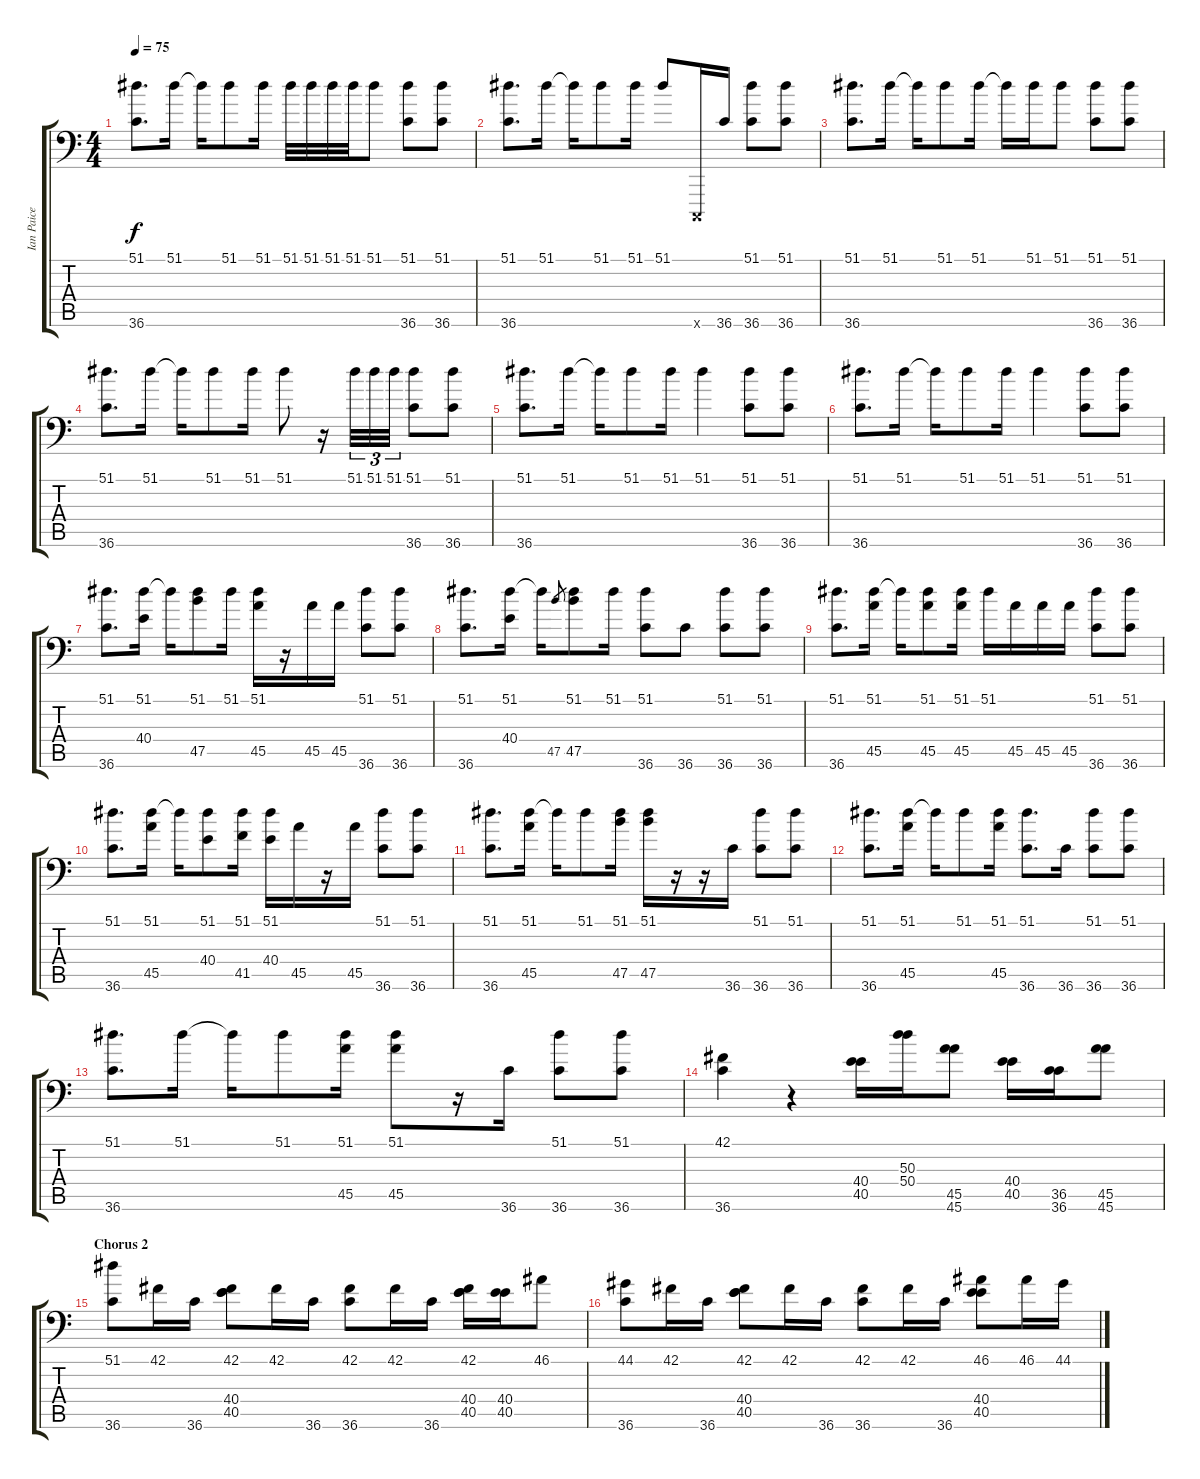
\track ("Ian Paice" "Ian Paice") {instrument acousticgrandpiano}
\staff {score tabs}
\tuning (C-1 C-1 C-1 C-1 C-1 C-1) {hide}
\ts (4 4)
\tempo 75
\clef f4
\ks c
(51.1 36.6).8{d dy f} 51.1.16 51.1{t}.16 51.1.8 51.1.16 51.1.32 51.1.32 51.1.32 51.1.32 51.1.8 (51.1 36.6).8 (51.1 36.6).8 |
(51.1 36.6).8{d} 51.1.16 51.1{t}.16 51.1.8 51.1.16 51.1.8 0.6{x}.16 36.6.16 (51.1 36.6).8 (51.1 36.6).8 |
(51.1 36.6).8{d} 51.1.16 51.1{t}.16 51.1.8 51.1.16 51.1{t}.16 51.1.16 51.1.8 (51.1 36.6).8 (51.1 36.6).8 |
(51.1 36.6).8{d} 51.1.16 51.1{t}.16 51.1.8 51.1.16 51.1.8 r.16 51.1.32{tu (3 2)} 51.1.32{tu (3 2)} 51.1.32{tu (3 2)} (51.1 36.6).8 (51.1 36.6).8 |
(51.1 36.6).8{d} 51.1.16 51.1{t}.16 51.1.8 51.1.16 51.1.4 (51.1 36.6).8 (51.1 36.6).8 |
(51.1 36.6).8{d} 51.1.16 51.1{t}.16 51.1.8 51.1.16 51.1.4 (51.1 36.6).8 (51.1 36.6).8 |
(51.1 36.6).8{d} (51.1 40.4).16 51.1{t}.16 (51.1 47.5).8 51.1.16 (51.1 45.5).16 r.16 45.5.16 45.5.16 (51.1 36.6).8 (51.1 36.6).8 |
(51.1 36.6).8{d} (51.1 40.4).16 51.1{t}.16 47.5.8{gr} (51.1 47.5).8 51.1.16 (51.1 36.6).8 36.6.8 (51.1 36.6).8 (51.1 36.6).8 |
(51.1 36.6).8{d} (51.1 45.5).16 51.1{t}.16 (51.1 45.5).8 (51.1 45.5).16 51.1.16 45.5.16 45.5.16 45.5.16 (51.1 36.6).8 (51.1 36.6).8 |
(51.1 36.6).8{d} (51.1 45.5).16 51.1{t}.16 (51.1 40.4).8 (51.1 41.5).16 (51.1 40.4).16 45.5.16 r.16 45.5.16 (51.1 36.6).8 (51.1 36.6).8 |
(51.1 36.6).8{d} (51.1 45.5).16 51.1{t}.16 51.1.8 (51.1 47.5).16 (51.1 47.5).16 r.16 r.16 36.6.16 (51.1 36.6).8 (51.1 36.6).8 |
(51.1 36.6).8{d} (51.1 45.5).16 51.1{t}.16 51.1.8 (51.1 45.5).16 (51.1 36.6).8{d} 36.6.16 (51.1 36.6).8 (51.1 36.6).8 |
(51.1 36.6).8{d} 51.1.16 51.1{t}.16 51.1.8 (51.1 45.5).16 (51.1 45.5).8 r.16 36.6.16 (51.1 36.6).8 (51.1 36.6).8 |
(42.1 36.6).4 r.4 (40.4 40.5).16 (50.3 50.4).16 (45.5 45.6).8 (40.4 40.5).16 (36.5 36.6).16 (45.5 45.6).8 |
\section ("" "Chorus 2")
(51.1 36.6).8 42.1.16 36.6.16 (42.1 40.4 40.5).8 42.1.16 36.6.16 (42.1 36.6).8 42.1.16 36.6.16 (42.1 40.4 40.5).16 (40.4 40.5).16 46.1.8 |
(44.1 36.6).8 42.1.16 36.6.16 (42.1 40.4 40.5).8 42.1.16 36.6.16 (42.1 36.6).8 42.1.16 36.6.16 (46.1 40.4 40.5).8 46.1.16 44.1.16
